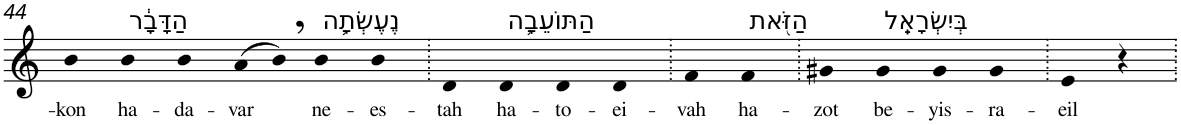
**kern	**text
*part1	*part1
*staff1	*staff1
*I"Piano	*
*I'Pno	*
!!LO:PB:g=z
*clefG2	*
*k[]	*
=44	=44
!	!LO:LY:b
4b	-kon
!LO:TX:a:t=הַדָּבָ֔ר	!
!	!LO:LY:b
4b	ha-
!	!LO:LY:b
4b	-da-
!	!LO:LY:b
(8a	-var
8b,)	.
!LO:TX:a:t=נֶעֶשְׂתָ֛ה	!
!	!LO:LY:b
4b	ne-
!	!LO:LY:b
4b	-es-
=45.	=45.
!	!LO:LY:b
4d	-tah
!LO:TX:a:t=הַתּוֹעֵבָ֥ה	!
!	!LO:LY:b
4d	ha-
!	!LO:LY:b
4d	-to-
!	!LO:LY:b
4d	-ei-
=46.	=46.
!	!LO:LY:b
4f	-vah
!LO:TX:a:t=הַזֹּ֖את	!
!	!LO:LY:b
4f	ha-
=47.	=47.
!	!LO:LY:b
4g#X	-zot
!LO:TX:a:t=בְּיִשְׂרָאֵֽל	!
!	!LO:LY:b
4g#	be-
!	!LO:LY:b
4g#	-yis-
!	!LO:LY:b
4g#	-ra-
=48.	=48.
!	!LO:LY:b
4e	-eil
4r	.
=.	=.
*-	*-
